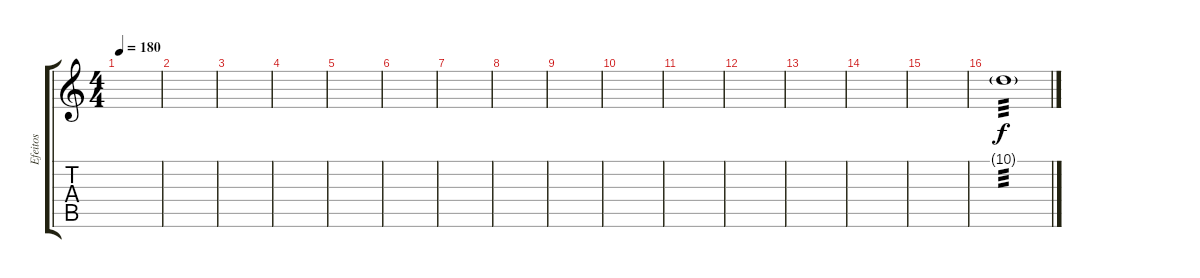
\track ("Efeitos" "Efeitos") {instrument fx5brightness}
\staff {score tabs}
\tuning (E4 B3 G3 D3 A2 E2) {hide}
\ts (4 4)
\tempo 180
\clef g2
\ks c
|
|
|
|
|
|
|
|
|
|
|
|
|
|
|
10.1{sl g}.1{tp 3}
